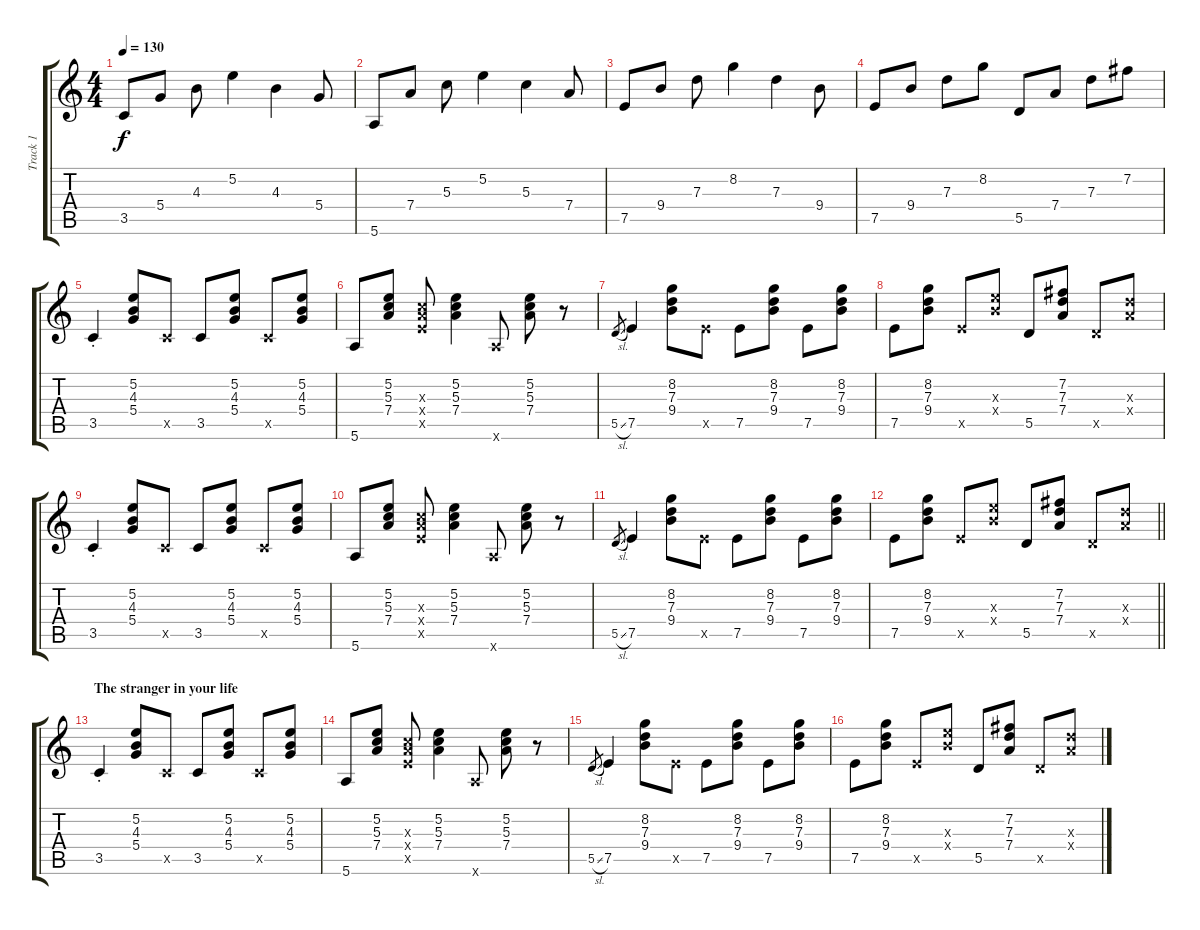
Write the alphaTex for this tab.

\track ("Track 1" "Track 1") {instrument acousticguitarsteel}
\staff {score tabs}
\tuning (E4 B3 G3 D3 A2 E2) {hide}
\ts (4 4)
\tempo 130
\clef g2
\ks c
3.5.8{dy f} 5.4.8 4.3.8 5.2.4 4.3.4 5.4.8 |
5.6.8 7.4.8 5.3.8 5.2.4 5.3.4 7.4.8 |
7.5.8 9.4.8 7.3.8 8.2.4 7.3.4 9.4.8 |
7.5.8 9.4.8 7.3.8 8.2.8 5.5.8 7.4.8 7.3.8 7.2.8 |
3.5{st}.4 (5.2 4.3 5.4).8 3.5{x}.8 3.5.8 (5.2 4.3 5.4).8 3.5{x}.8 (5.2 4.3 5.4).8 |
5.6.8 (5.2 5.3 7.4).8 (5.3{x} 7.4{x} 7.5{x}).8 (5.2 5.3 7.4).4 5.6{x}.8 (5.2 5.3 7.4).8 r.8 |
5.5{sl}.8{gr} 7.5.4 (8.2 7.3 9.4).8 7.5{x}.8 7.5.8 (8.2 7.3 9.4).8 7.5.8 (8.2 7.3 9.4).8 |
7.5.8 (8.2 7.3 9.4).8 7.5{x}.8 (9.3{x} 9.4{x}).8 5.5.8 (7.2 7.3 7.4).8 5.5{x}.8 (7.3{x} 7.4{x}).8 |
3.5{st}.4 (5.2 4.3 5.4).8 3.5{x}.8 3.5.8 (5.2 4.3 5.4).8 3.5{x}.8 (5.2 4.3 5.4).8 |
5.6.8 (5.2 5.3 7.4).8 (5.3{x} 7.4{x} 7.5{x}).8 (5.2 5.3 7.4).4 5.6{x}.8 (5.2 5.3 7.4).8 r.8 |
5.5{sl}.8{gr} 7.5.4 (8.2 7.3 9.4).8 7.5{x}.8 7.5.8 (8.2 7.3 9.4).8 7.5.8 (8.2 7.3 9.4).8 |
\barLineRight lightlight
7.5.8 (8.2 7.3 9.4).8 7.5{x}.8 (9.3{x} 9.4{x}).8 5.5.8 (7.2 7.3 7.4).8 5.5{x}.8 (7.3{x} 7.4{x}).8 |
\section ("" "The stranger in your life")
3.5{st}.4 (5.2 4.3 5.4).8 3.5{x}.8 3.5.8 (5.2 4.3 5.4).8 3.5{x}.8 (5.2 4.3 5.4).8 |
5.6.8 (5.2 5.3 7.4).8 (5.3{x} 7.4{x} 7.5{x}).8 (5.2 5.3 7.4).4 5.6{x}.8 (5.2 5.3 7.4).8 r.8 |
5.5{sl}.8{gr} 7.5.4 (8.2 7.3 9.4).8 7.5{x}.8 7.5.8 (8.2 7.3 9.4).8 7.5.8 (8.2 7.3 9.4).8 |
7.5.8 (8.2 7.3 9.4).8 7.5{x}.8 (9.3{x} 9.4{x}).8 5.5.8 (7.2 7.3 7.4).8 5.5{x}.8 (7.3{x} 7.4{x}).8
